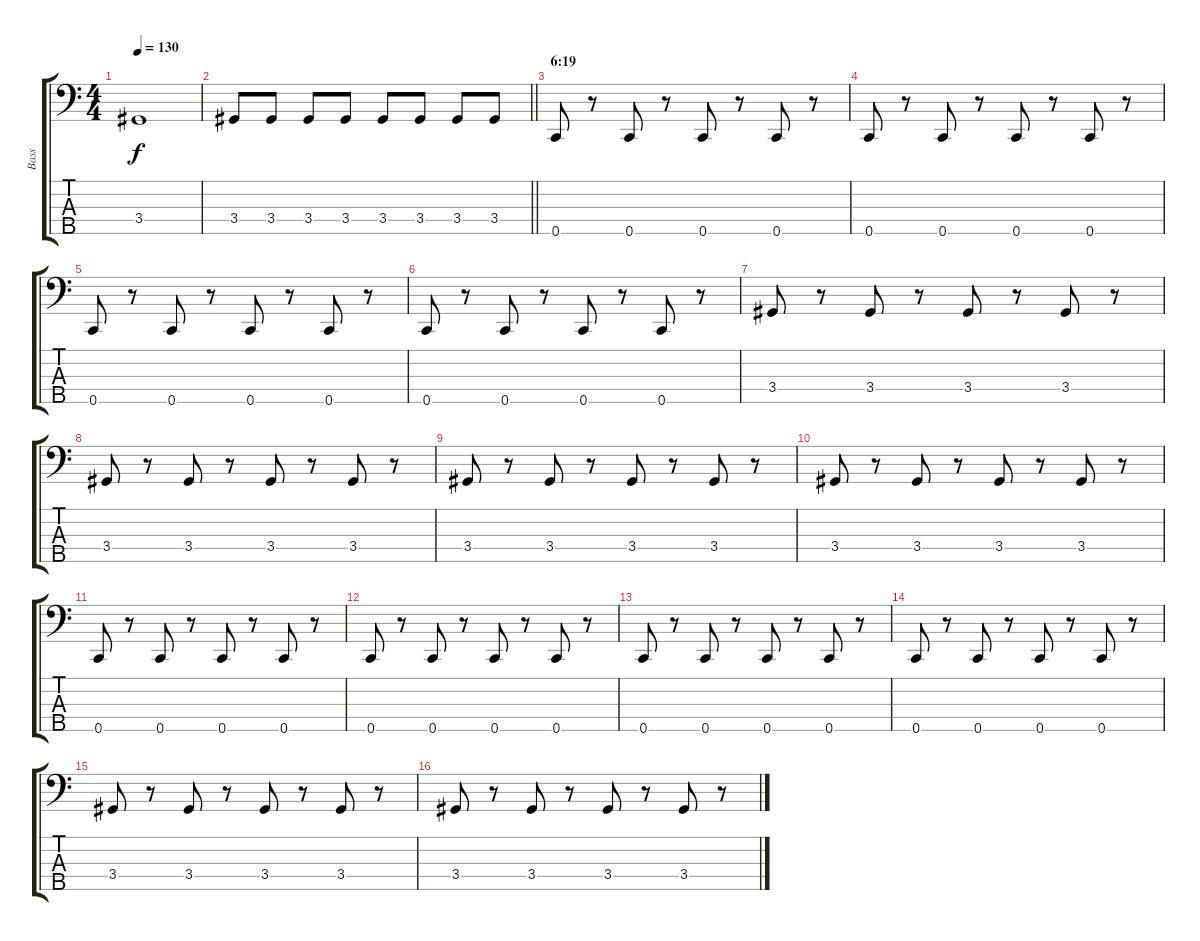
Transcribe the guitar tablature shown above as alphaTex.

\track ("Bass" "Bass") {instrument electricbasspick}
\staff {score tabs}
\tuning (Ab2 Eb2 Bb1 F1 C1) {hide}
\ts (4 4)
\tempo 130
\clef f4
\ks c
3.4.1{dy f} |
\barLineRight lightlight
3.4.8 3.4.8 3.4.8 3.4.8 3.4.8 3.4.8 3.4.8 3.4.8 |
\section ("" "6:19")
0.5.8 r.8 0.5.8 r.8 0.5.8 r.8 0.5.8 r.8 |
0.5.8 r.8 0.5.8 r.8 0.5.8 r.8 0.5.8 r.8 |
0.5.8 r.8 0.5.8 r.8 0.5.8 r.8 0.5.8 r.8 |
0.5.8 r.8 0.5.8 r.8 0.5.8 r.8 0.5.8 r.8 |
3.4.8 r.8 3.4.8 r.8 3.4.8 r.8 3.4.8 r.8 |
3.4.8 r.8 3.4.8 r.8 3.4.8 r.8 3.4.8 r.8 |
3.4.8 r.8 3.4.8 r.8 3.4.8 r.8 3.4.8 r.8 |
3.4.8 r.8 3.4.8 r.8 3.4.8 r.8 3.4.8 r.8 |
0.5.8 r.8 0.5.8 r.8 0.5.8 r.8 0.5.8 r.8 |
0.5.8 r.8 0.5.8 r.8 0.5.8 r.8 0.5.8 r.8 |
0.5.8 r.8 0.5.8 r.8 0.5.8 r.8 0.5.8 r.8 |
0.5.8 r.8 0.5.8 r.8 0.5.8 r.8 0.5.8 r.8 |
3.4.8 r.8 3.4.8 r.8 3.4.8 r.8 3.4.8 r.8 |
3.4.8 r.8 3.4.8 r.8 3.4.8 r.8 3.4.8 r.8
